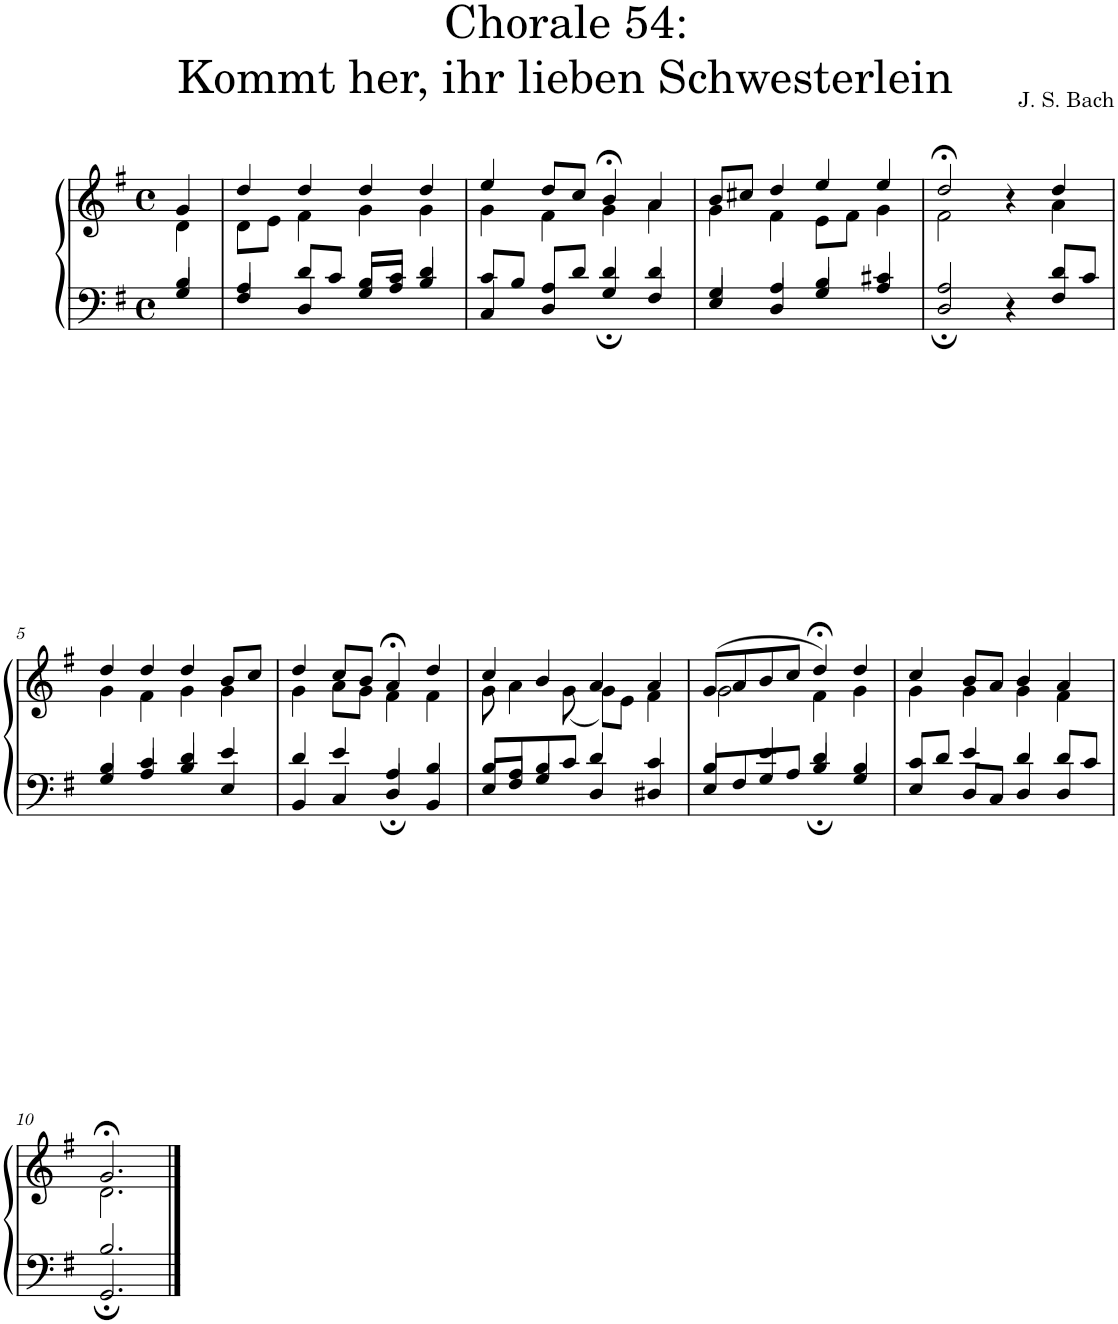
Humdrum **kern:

**kern	**kern
*part1	*part1
*staff2	*staff1
*I"S,A	*
*clefF4	*clefG2
*k[f#]	*k[f#]
*M4/4	*M4/4
*met(c)	*met(c)
=	=
*^	*^
4B/	4G/	4g/	4d\
=1	=1	=1	=1
4A/	4F#/	4dd/	8d\L
.	.	.	8e\J
8d/L	4D/	4dd/	4f#\
8c/J	.	.	.
8B/L	8G/L	4dd/	4g\
8c/J	8A/J	.	.
4d/	4B/	4dd/	4g\
=2	=2	=2	=2
8c/L	4C/	4ee/	4g\
8B/J	.	.	.
8A/L	4D/	8dd/L	4f#\
8d/J	.	8cc/J	.
4d/	4G;/	4b;</	4g\
4d/	4F#/	4a/	4a\
=3	=3	=3	=3
4G/	4E/	8b/L	4g\
.	.	8cc#X/J	.
4A/	4D/	4dd/	4f#\
4B/	4G/	4ee/	8e\L
.	.	.	8f#\J
4c#X/	4A/	4ee/	4g\
=4	=4	=4	=4
*	*^	*	*^
2A/	2ryy	2D;/	2dd;</	2f#\	2ryy
4r	4ryy	4ryy	4r	4ryy	4ryy
8d/L	4ryy	4F#/	4dd/	4a\	4ryy
8c/J	.	.	.	.	.
*	*v	*v	*	*	*
*	*	*	*v	*v
!!LO:LB:g=z
=5	=5	=5	=5
4B/	4G/	4dd/	4g\
4c/	4A/	4dd/	4f#\
4d/	4B/	4dd/	4g\
4e/	4E/	8b/L	4g\
.	.	8cc/J	.
=6	=6	=6	=6
4d/	4BB/	4dd/	4g\
4e/	4C/	8cc/L	8a\L
.	.	8b/J	8g\J
4A/	4D;/	4a;</	4f#\
4B/	4BB/	4dd/	4f#\
=7	=7	=7	=7
8B/L	8E/L	4cc/	8g\
8A/	8F#/J	.	4a\
8B/	4G/	4b/	.
8c/J	.	.	(<8g\
4d/	4D/	4a/	8g\L)
.	.	.	8e\J
4c/	4D#X/	4a/	4f#\
=8	=8	=8	=8
4B/	8E/L	(>8g/L	2g\
.	8F#/	8a/	.
4e/	8G/	8b/	.
.	8A/J	8cc/J	.
4d/	4B;/	4dd;</)	4f#\
4B/	4G/	4dd/	4g\
=9	=9	=9	=9
8c/L	4E/	4cc/	4g\
8d/J	.	.	.
4e/	8D/L	8b/L	4g\
.	8C/J	8a/J	.
4d/	4D/	4b/	4g\
8d/L	4D/	4a/	4f#\
8c/J	.	.	.
!!LO:LB:g=z	!!
=10	=10	=10	=10
2.B/	2.GG;/	2.g;</	2.d\
*v	*v	*	*
*	*v	*v
==	==
*-	*-
